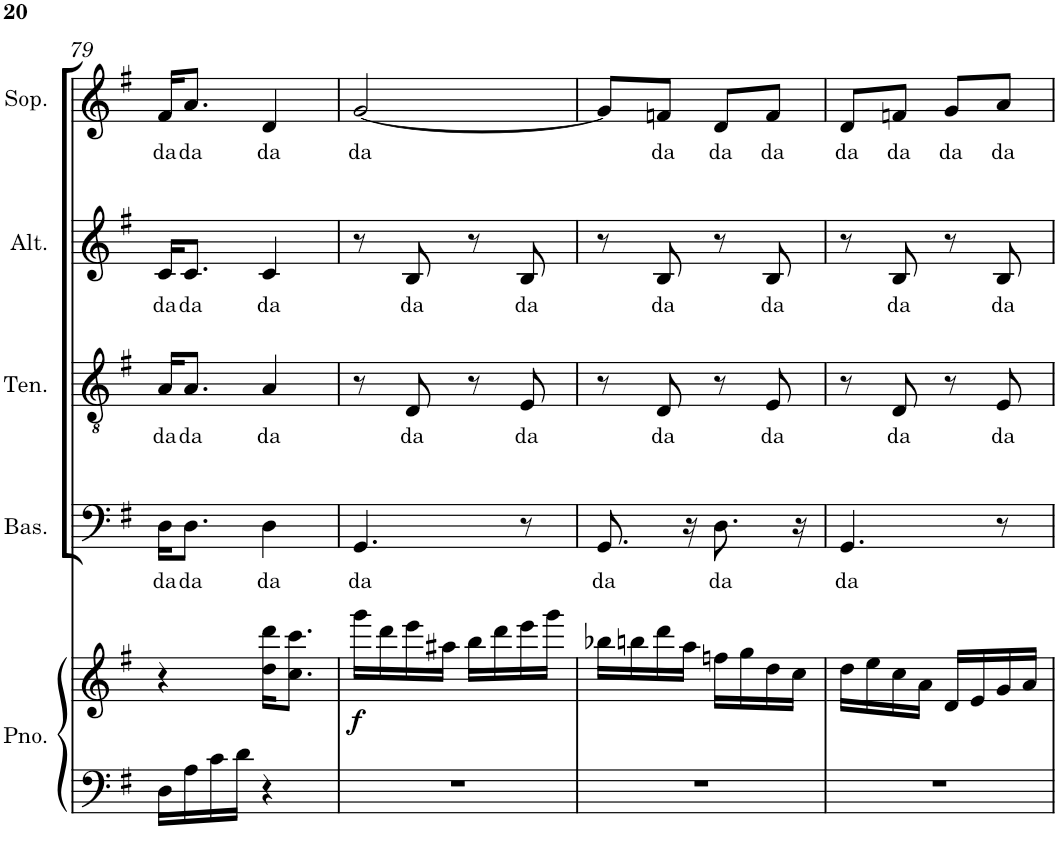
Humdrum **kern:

**kern	**kern	**dynam	**kern	**text	**kern	**text	**kern	**text	**kern	**text
*part5	*part5	*part5	*part4	*part4	*part3	*part3	*part2	*part2	*part1	*part1
*staff6	*staff5	*staff5/6	*staff4	*staff4	*staff3	*staff3	*staff2	*staff2	*staff1	*staff1
*I"Piano	*	*	*I"Bass	*	*I"Tenor	*	*I"Alto	*	*I"Soprano	*
*I'Pno.	*	*	*I'Bas.	*	*I'Ten.	*	*I'Alt.	*	*I'Sop.	*
!!LO:PB:g=z
*clefF4	*clefG2	*	*clefF4	*	*clefGv2	*	*clefG2	*	*clefG2	*
*k[f#]	*k[f#]	*	*k[f#]	*	*k[f#]	*	*k[f#]	*	*k[f#]	*
*G:	*G:	*	*G:	*	*G:	*	*G:	*	*G:	*
*M2/4	*M2/4	*	*M2/4	*	*M2/4	*	*M2/4	*	*M2/4	*
=79	=79	=79	=79	=79	=79	=79	=79	=79	=79	=79
!	!	!	!	!LO:LY:b	!	!LO:LY:b	!	!LO:LY:b	!	!LO:LY:b
16D\LL	4r	.	16D\KL	da	16A/KL	da	16c/KL	da	16f#/KL	da
!	!	!	!	!LO:LY:b	!	!LO:LY:b	!	!LO:LY:b	!	!LO:LY:b
16A\	.	.	8.D\J	da	8.A/J	da	8.c/J	da	8.a/J	da
16c\	.	.	.	.	.	.	.	.	.	.
16d\JJ	.	.	.	.	.	.	.	.	.	.
!	!	!	!	!LO:LY:b	!	!LO:LY:b	!	!LO:LY:b	!	!LO:LY:b
4r	16dd\ 16ddd\KL	.	4D\	da	4A/	da	4c/	da	4d/	da
.	8.cc\ 8.ccc\J	.	.	.	.	.	.	.	.	.
=80	=80	=80	=80	=80	=80	=80	=80	=80	=80	=80
!	!	!LO:DY:b	!	!LO:LY:b	!	!	!	!	!	!LO:LY:b
2r	16ggg\LL	f	4.GG/	da	8r	.	8r	.	[2g/	da
.	16ddd\	.	.	.	.	.	.	.	.	.
!	!	!	!	!	!	!LO:LY:b	!	!LO:LY:b	!	!
.	16eee\	.	.	.	8D/	da	8B/	da	.	.
.	16aa#X\JJ	.	.	.	.	.	.	.	.	.
.	16bb\LL	.	.	.	8r	.	8r	.	.	.
.	16ddd\	.	.	.	.	.	.	.	.	.
!	!	!	!	!	!	!LO:LY:b	!	!LO:LY:b	!	!
.	16eee\	.	8r	.	8E/	da	8B/	da	.	.
.	16ggg\JJ	.	.	.	.	.	.	.	.	.
=81	=81	=81	=81	=81	=81	=81	=81	=81	=81	=81
!	!	!	!	!LO:LY:b	!	!	!	!	!	!
2r	16bb-X\LL	.	8.GG/	da	8r	.	8r	.	8g/L]	.
.	16bbn\	.	.	.	.	.	.	.	.	.
!	!	!	!	!	!	!LO:LY:b	!	!LO:LY:b	!	!LO:LY:b
.	16ddd\	.	.	.	8D/	da	8B/	da	8fn/J	da
.	16aa\JJ	.	16r	.	.	.	.	.	.	.
!	!	!	!	!LO:LY:b	!	!	!	!	!	!LO:LY:b
.	16ffn\LL	.	8.D\	da	8r	.	8r	.	8d/L	da
.	16gg\	.	.	.	.	.	.	.	.	.
!	!	!	!	!	!	!LO:LY:b	!	!LO:LY:b	!	!LO:LY:b
.	16dd\	.	.	.	8E/	da	8B/	da	8f/J	da
.	16cc\JJ	.	16r	.	.	.	.	.	.	.
=82	=82	=82	=82	=82	=82	=82	=82	=82	=82	=82
!	!	!	!	!LO:LY:b	!	!	!	!	!	!LO:LY:b
2r	16dd\LL	.	4.GG/	da	8r	.	8r	.	8d/L	da
.	16ee\	.	.	.	.	.	.	.	.	.
!	!	!	!	!	!	!LO:LY:b	!	!LO:LY:b	!	!LO:LY:b
.	16cc\	.	.	.	8D/	da	8B/	da	8fn/J	da
.	16a\JJ	.	.	.	.	.	.	.	.	.
!	!	!	!	!	!	!	!	!	!	!LO:LY:b
.	16d/LL	.	.	.	8r	.	8r	.	8g/L	da
.	16e/	.	.	.	.	.	.	.	.	.
!	!	!	!	!	!	!LO:LY:b	!	!LO:LY:b	!	!LO:LY:b
.	16g/	.	8r	.	8E/	da	8B/	da	8a/J	da
.	16a/JJ	.	.	.	.	.	.	.	.	.
=	=	=	=	=	=	=	=	=	=	=
*-	*-	*-	*-	*-	*-	*-	*-	*-	*-	*-
